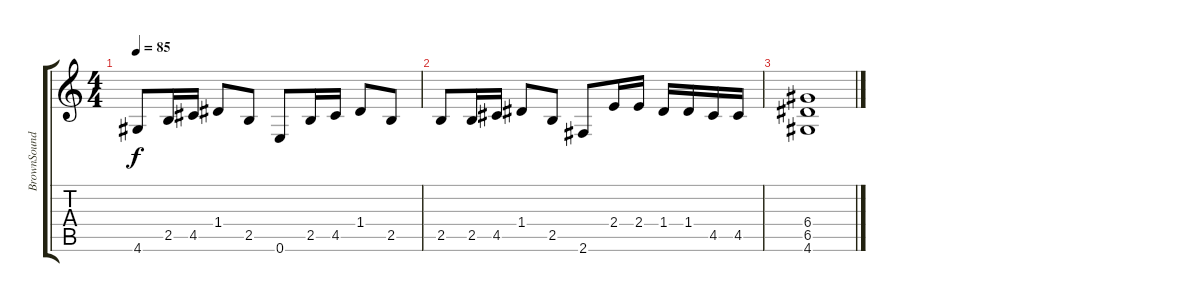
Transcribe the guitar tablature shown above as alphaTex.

\track ("BrownSound" "BrownSound") {instrument distortionguitar}
\staff {score tabs}
\tuning (E4 B3 G3 D3 A2 E2) {hide}
\ts (4 4)
\tempo 85
\clef g2
\ks c
4.6.8{dy f} 2.5.16 4.5.16 1.4.8 2.5.8 0.6.8 2.5.16 4.5.16 1.4.8 2.5.8 |
2.5.8 2.5.16 4.5.16 1.4.8 2.5.8 2.6.8 2.4.16 2.4.16 1.4.16 1.4.16 4.5.16 4.5.16 |
(6.4 6.5 4.6).1{volume 0}
